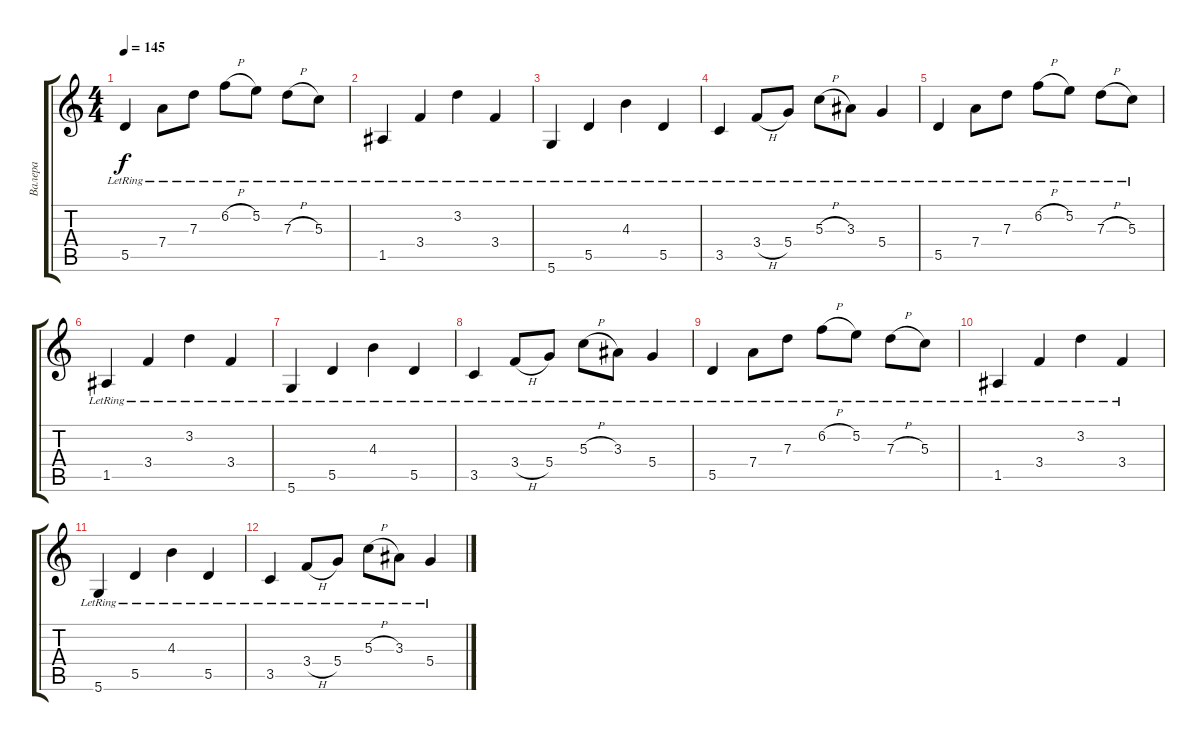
\track ("Валера" "Валера") {instrument distortionguitar}
\staff {score tabs}
\tuning (E4 B3 G3 D3 A2 D2) {hide}
\ts (4 4)
\tempo 145
\clef g2
\ks c
5.5{lr}.4{dy f} 7.4{lr}.8 7.3{lr}.8 6.2{h lr}.8 5.2{lr}.8 7.3{h lr}.8 5.3{lr}.8 |
1.5{lr}.4 3.4{lr}.4 3.2{lr}.4 3.4{lr}.4 |
5.6{lr}.4 5.5{lr}.4 4.3{lr}.4 5.5{lr}.4 |
3.5{lr}.4 3.4{h lr}.8 5.4{lr}.8 5.3{h lr}.8 3.3{lr}.8 5.4{lr}.4 |
5.5{lr}.4 7.4{lr}.8 7.3{lr}.8 6.2{h lr}.8 5.2{lr}.8 7.3{h lr}.8 5.3{lr}.8 |
1.5{lr}.4 3.4{lr}.4 3.2{lr}.4 3.4{lr}.4 |
5.6{lr}.4 5.5{lr}.4 4.3{lr}.4 5.5{lr}.4 |
3.5{lr}.4 3.4{h lr}.8 5.4{lr}.8 5.3{h lr}.8 3.3{lr}.8 5.4{lr}.4 |
5.5{lr}.4 7.4{lr}.8 7.3{lr}.8 6.2{h lr}.8 5.2{lr}.8 7.3{h lr}.8 5.3{lr}.8 |
1.5{lr}.4 3.4{lr}.4 3.2{lr}.4 3.4{lr}.4 |
5.6{lr}.4 5.5{lr}.4 4.3{lr}.4 5.5{lr}.4 |
3.5{lr}.4 3.4{h lr}.8 5.4{lr}.8 5.3{h lr}.8 3.3{lr}.8 5.4{lr}.4
